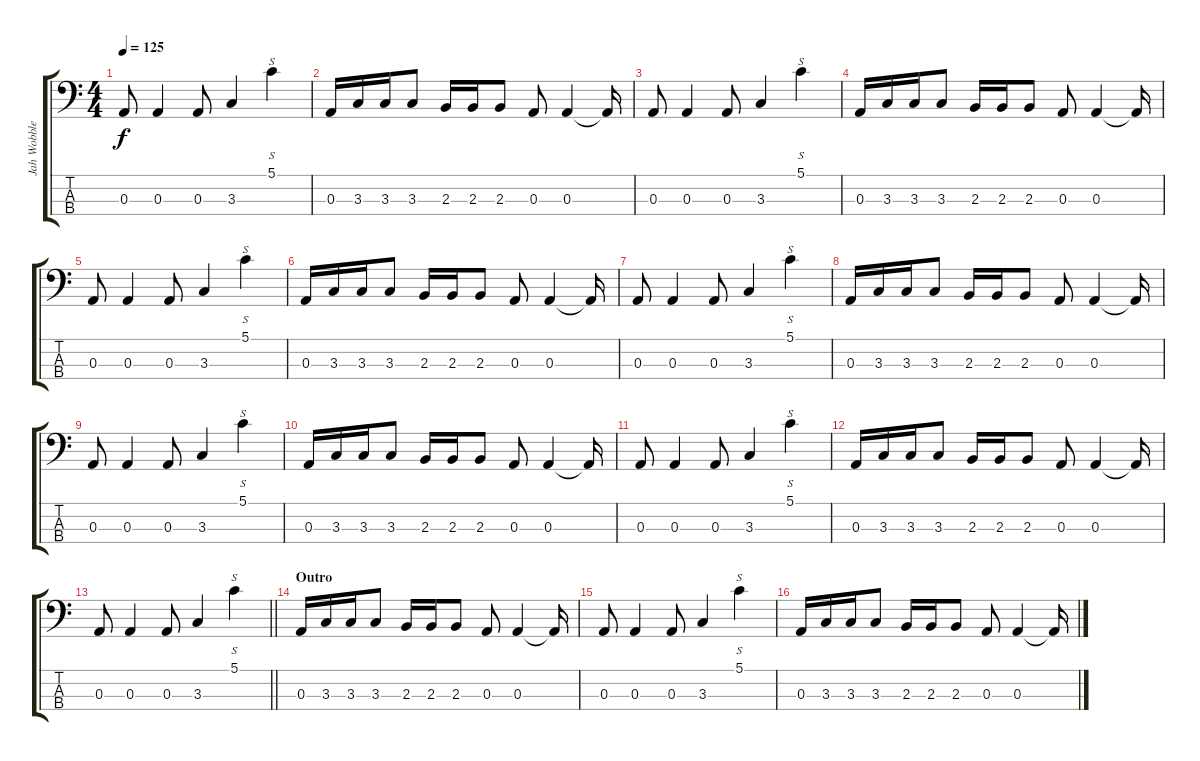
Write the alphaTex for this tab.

\track ("Jah Wobble (bass)" "Jah Wobble") {instrument electricbassfinger}
\staff {score tabs}
\tuning (G2 D2 A1 E1) {hide}
\ts (4 4)
\tempo 125
\clef f4
\ks c
0.3.8{dy f} 0.3.4 0.3.8 3.3.4 5.1.4{s} |
0.3.16 3.3.16 3.3.16 3.3.8 2.3.16 2.3.16 2.3.8 0.3.8 0.3.4 0.3{t}.16 |
0.3.8 0.3.4 0.3.8 3.3.4 5.1.4{s} |
0.3.16 3.3.16 3.3.16 3.3.8 2.3.16 2.3.16 2.3.8 0.3.8 0.3.4 0.3{t}.16 |
0.3.8 0.3.4 0.3.8 3.3.4 5.1.4{s} |
0.3.16 3.3.16 3.3.16 3.3.8 2.3.16 2.3.16 2.3.8 0.3.8 0.3.4 0.3{t}.16 |
0.3.8 0.3.4 0.3.8 3.3.4 5.1.4{s} |
0.3.16 3.3.16 3.3.16 3.3.8 2.3.16 2.3.16 2.3.8 0.3.8 0.3.4 0.3{t}.16 |
0.3.8 0.3.4 0.3.8 3.3.4 5.1.4{s} |
0.3.16 3.3.16 3.3.16 3.3.8 2.3.16 2.3.16 2.3.8 0.3.8 0.3.4 0.3{t}.16 |
0.3.8 0.3.4 0.3.8 3.3.4 5.1.4{s} |
0.3.16 3.3.16 3.3.16 3.3.8 2.3.16 2.3.16 2.3.8 0.3.8 0.3.4 0.3{t}.16 |
\barLineRight lightlight
0.3.8 0.3.4 0.3.8 3.3.4 5.1.4{s} |
\section ("" "Outro")
0.3.16 3.3.16 3.3.16 3.3.8 2.3.16 2.3.16 2.3.8 0.3.8 0.3.4 0.3{t}.16 |
0.3.8 0.3.4 0.3.8 3.3.4 5.1.4{s} |
0.3.16 3.3.16 3.3.16 3.3.8 2.3.16 2.3.16 2.3.8 0.3.8 0.3.4 0.3{t}.16
